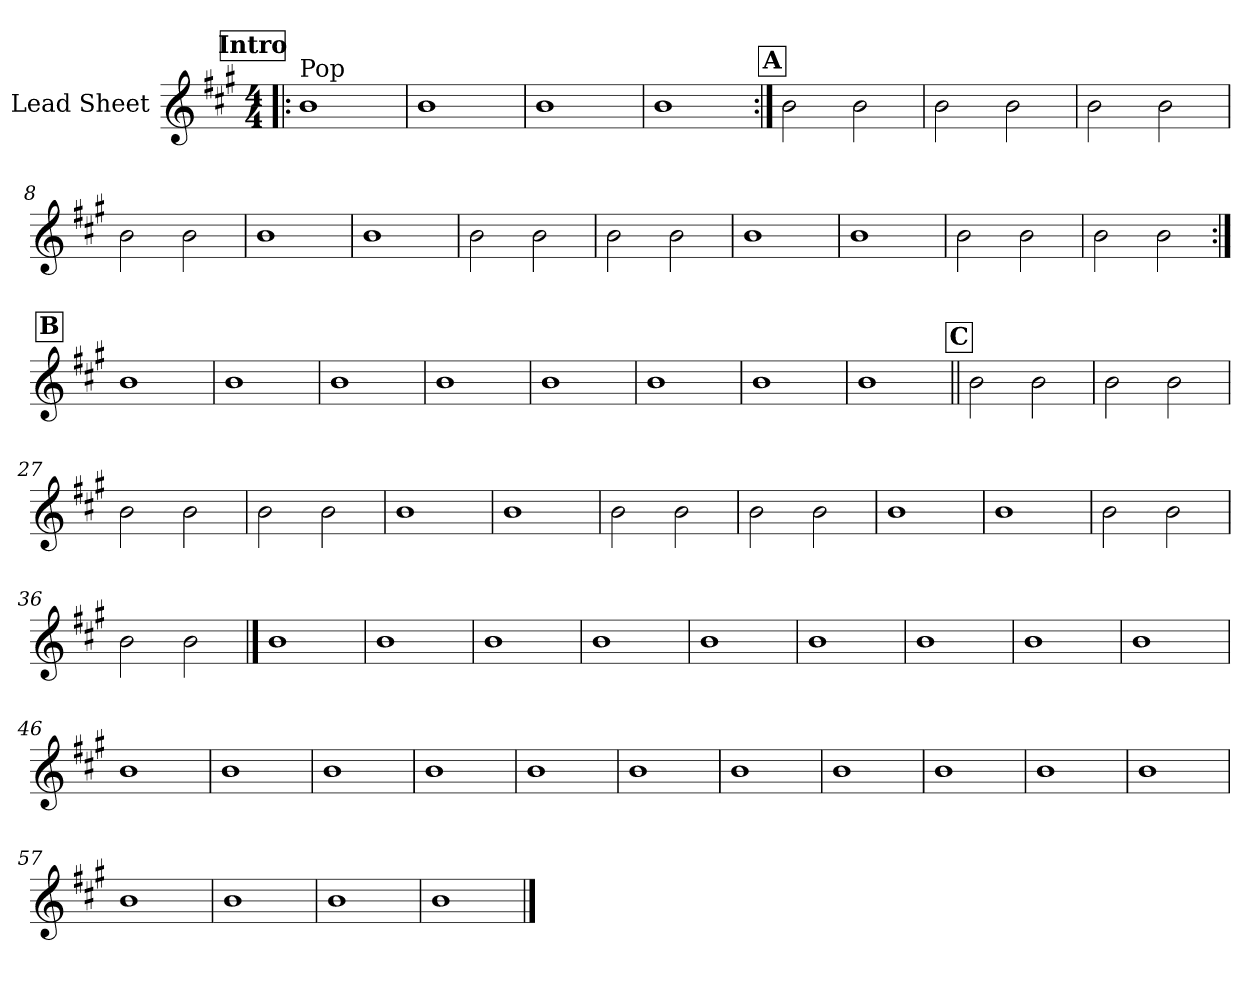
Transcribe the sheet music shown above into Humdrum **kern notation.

**kern
*part1
*staff1
*I"Lead Sheet
*clefG2
*k[f#c#g#]
*f#:
*M4/4
!!LO:REH:place=s1:a:fs=14:t=Intro
=1!|:
!LO:TX:a:t=Pop
1b
=2
1b
=3
1b
=4
1b
!!LO:LB:g=z
!!LO:REH:place=s1:a:fs=14:t=A
=5:|!
2b\
2b\
=6
2b\
2b\
=7
2b\
2b\
=8
2b\
2b\
!!LO:LB:g=z
=9
1b
=10
1b
=11
2b\
2b\
=12
2b\
2b\
!!LO:LB:g=z
=13
1b
=14
1b
=15
2b\
2b\
=16
2b\
2b\
!!LO:LB:g=z
!!LO:REH:place=s1:a:fs=14:t=B
=17:|!
1b
=18
1b
=19
1b
=20
1b
!!LO:LB:g=z
=21
1b
=22
1b
=23
1b
=24
1b
!!LO:LB:g=z
!!LO:REH:place=s1:a:fs=14:t=C
=25||
2b\
2b\
=26
2b\
2b\
=27
2b\
2b\
=28
2b\
2b\
!!LO:LB:g=z
=29
1b
=30
1b
=31
2b\
2b\
=32
2b\
2b\
!!LO:LB:g=z
=33
1b
=34
1b
=35
2b\
2b\
=36
2b\
2b\
!!LO:LB:g=z
==37
1b
=38
1b
=39
1b
=40
1b
=41
1b
=42
1b
=43
1b
=44
1b
!!LO:PB:g=z
=45
1b
=46
1b
=47
1b
=48
1b
=49
1b
=50
1b
=51
1b
=52
1b
!!LO:LB:g=z
=53
1b
=54
1b
=55
1b
=56
1b
=57
1b
=58
1b
=59
1b
=60
1b
==
*-
